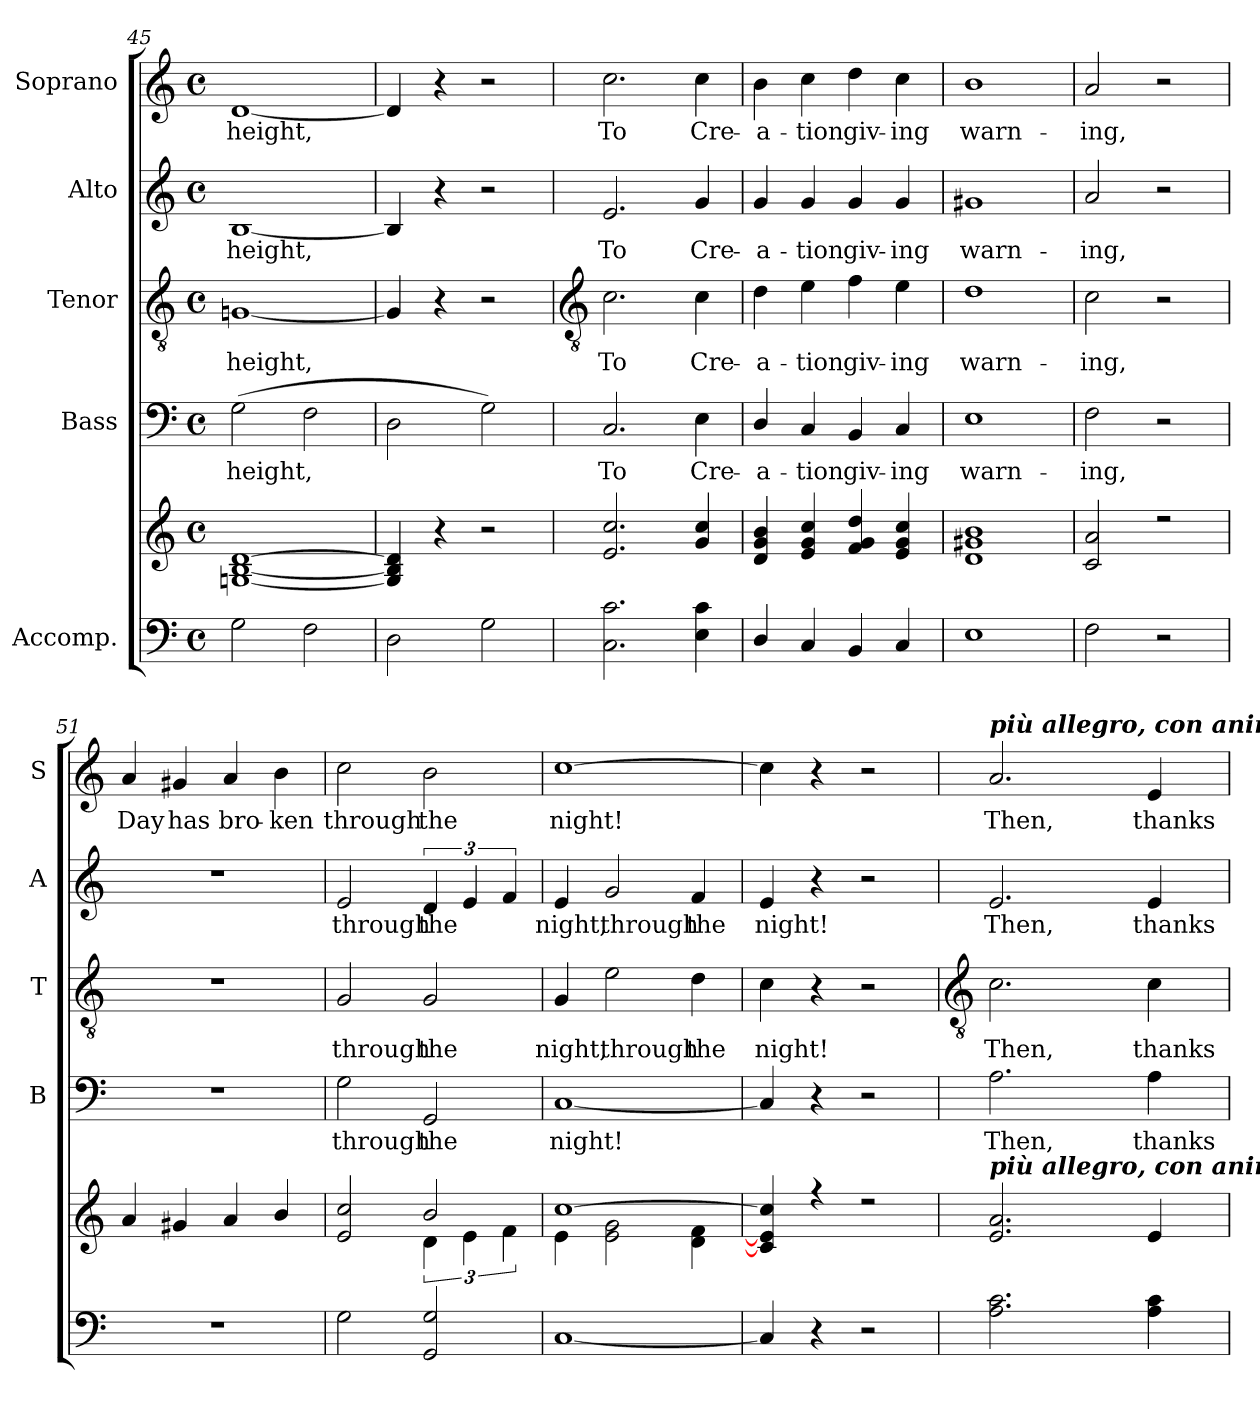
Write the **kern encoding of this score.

**kern	**kern	**kern	**text	**kern	**text	**kern	**text	**kern	**text
*part5	*part5	*part4	*part4	*part3	*part3	*part2	*part2	*part1	*part1
*staff6	*staff5	*staff4	*staff4	*staff3	*staff3	*staff2	*staff2	*staff1	*staff1
*I"Accomp.	*	*I"Bass	*	*I"Tenor	*	*I"Alto	*	*I"Soprano	*
*	*	*I'B	*	*I'T	*	*I'A	*	*I'S	*
*clefF4	*clefG2	*clefF4	*	*clefGv2	*	*clefG2	*	*clefG2	*
*k[]	*k[]	*k[]	*	*k[]	*	*k[]	*	*k[]	*
*C:	*C:	*C:	*	*C:	*	*C:	*	*C:	*
*M4/4	*M4/4	*M4/4	*	*M4/4	*	*M4/4	*	*M4/4	*
*met(c)	*met(c)	*met(c)	*	*met(c)	*	*met(c)	*	*met(c)	*
=45	=45	=45	=45	=45	=45	=45	=45	=45	=45
!	!	!	!LO:LY:b	!	!LO:LY:b	!	!LO:LY:b	!	!LO:LY:b
2G	[1Gn [1B [1d	(>2G	height,	[1Gn	height,	[1B	height,	[1d	height,
2F	.	2F	.	.	.	.	.	.	.
=46	=46	=46	=46	=46	=46	=46	=46	=46	=46
2D	4G] 4B] 4d]	2D	.	4G]	.	4B]	.	4d]	.
.	4r	.	.	4r	.	4r	.	4r	.
2G	2r	2G)	.	2r	.	2r	.	2r	.
!!LO:LB:g=z
=47	=47	=47	=47	=47	=47	=47	=47	=47	=47
*	*	*	*	*clefGv2	*	*	*	*	*
*	*^	*	*	*	*	*	*	*	*
!	!	!	!	!LO:LY:b	!	!LO:LY:b	!	!LO:LY:b	!	!LO:LY:b
2.C 2.c	2.e/ 2.cc/	1ryy	2.C	To	2.c	To	2.e	To	2.cc	To
!	!	!	!	!LO:LY:b	!	!LO:LY:b	!	!LO:LY:b	!	!LO:LY:b
4E 4c	4g/ 4cc/	.	4E	Cre-	4c	Cre-	4g	Cre-	4cc	Cre-
=48	=48	=48	=48	=48	=48	=48	=48	=48	=48	=48
!	!	!	!	!LO:LY:b	!	!LO:LY:b	!	!LO:LY:b	!	!LO:LY:b
4D/	4d/ 4g/ 4b/	1ryy	4D/	-a-	4d	-a-	4g	-a-	4b	-a-
!	!	!	!	!LO:LY:b	!	!LO:LY:b	!	!LO:LY:b	!	!LO:LY:b
4C	4e/ 4g/ 4cc/	.	4C	-tion	4e	-tion	4g	-tion	4cc	-tion
!	!	!	!	!LO:LY:b	!	!LO:LY:b	!	!LO:LY:b	!	!LO:LY:b
4BB	4f/ 4g/ 4dd/	.	4BB	giv-	4f	giv-	4g	giv-	4dd	giv-
!	!	!	!	!LO:LY:b	!	!LO:LY:b	!	!LO:LY:b	!	!LO:LY:b
4C	4e/ 4g/ 4cc/	.	4C	-ing	4e	-ing	4g	-ing	4cc	-ing
=49	=49	=49	=49	=49	=49	=49	=49	=49	=49	=49
!	!	!	!	!LO:LY:b	!	!LO:LY:b	!	!LO:LY:b	!	!LO:LY:b
1E	1d/ 1g#X/ 1b/	1ryy	1E	warn-	1d	warn-	1g#X	warn-	1b	warn-
=50	=50	=50	=50	=50	=50	=50	=50	=50	=50	=50
!	!	!	!	!LO:LY:b	!	!LO:LY:b	!	!LO:LY:b	!	!LO:LY:b
2F	2c/ 2a/	1ryy	2F	-ing,	2c	-ing,	2a	-ing,	2a	-ing,
2r	2r	.	2r	.	2r	.	2r	.	2r	.
=51	=51	=51	=51	=51	=51	=51	=51	=51	=51	=51
!	!	!	!	!	!	!	!	!	!	!LO:LY:b
1r	4a/	1ryy	1r	.	1r	.	1r	.	4a	Day
!	!	!	!	!	!	!	!	!	!	!LO:LY:b
.	4g#X/	.	.	.	.	.	.	.	4g#X	has
!	!	!	!	!	!	!	!	!	!	!LO:LY:b
.	4a/	.	.	.	.	.	.	.	4a	bro-
!	!	!	!	!	!	!	!	!	!	!LO:LY:b
.	4b/	.	.	.	.	.	.	.	4b	-ken
=52	=52	=52	=52	=52	=52	=52	=52	=52	=52	=52
!	!	!	!	!LO:LY:b	!	!LO:LY:b	!	!LO:LY:b	!	!LO:LY:b
2G	2e/ 2cc/	2ryy	2G	through	2G	through	2e	through	2cc	through
!	!	!	!	!LO:LY:b	!	!LO:LY:b	!	!LO:LY:b	!	!LO:LY:b
2GG 2G	2b/	6d\	2GG	the	2G	the	6d	the	2b	the
.	.	6e\	.	.	.	.	6e	.	.	.
.	.	6f\	.	.	.	.	6f	.	.	.
=53	=53	=53	=53	=53	=53	=53	=53	=53	=53	=53
!	!	!	!	!LO:LY:b	!	!LO:LY:b	!	!LO:LY:b	!	!LO:LY:b
[1C	[1cc/	4e\	[1C	night!	4G	night,	4e	night,	[1cc	night!
!	!	!	!	!	!	!LO:LY:b	!	!LO:LY:b	!	!
.	.	2e\ 2g\	.	.	2e	through	2g	through	.	.
!	!	!	!	!	!	!LO:LY:b	!	!LO:LY:b	!	!
.	.	4d\ 4f\	.	.	4d	the	4f	the	.	.
=54	=54	=54	=54	=54	=54	=54	=54	=54	=54	=54
!	!	!	!	!	!	!LO:LY:b	!	!LO:LY:b	!	!
4C]	4c/] 4e/] 4cc/]	1ryy	4C]	.	4c	night!	4e	night!	4cc]	.
4r	4r	.	4r	.	4r	.	4r	.	4r	.
2r	2r	.	2r	.	2r	.	2r	.	2r	.
!!LO:LB:g=z
=55	=55	=55	=55	=55	=55	=55	=55	=55	=55	=55
*	*	*	*	*	*clefGv2	*	*	*	*	*
!	!	!	!	!	!	!	!	!	!LO:TX:a:Bi:t=più allegro, con anima	!
!	!LO:TX:a:Bi:t=più allegro, con anima	!	!	!	!	!	!	!	!	!
!	!	!	!	!LO:LY:b	!	!LO:LY:b	!	!LO:LY:b	!	!LO:LY:b
2.A 2.c	2.e 2.a	1ryy	2.A	Then,	2.c	Then,	2.e	Then,	2.a	Then,
!	!	!	!	!LO:LY:b	!	!LO:LY:b	!	!LO:LY:b	!	!LO:LY:b
4A 4c	4e	.	4A	thanks-	4c	thanks-	4e	thanks-	4e	thanks-
*	*v	*v	*	*	*	*	*	*	*	*
=	=	=	=	=	=	=	=	=	=
*-	*-	*-	*-	*-	*-	*-	*-	*-	*-
